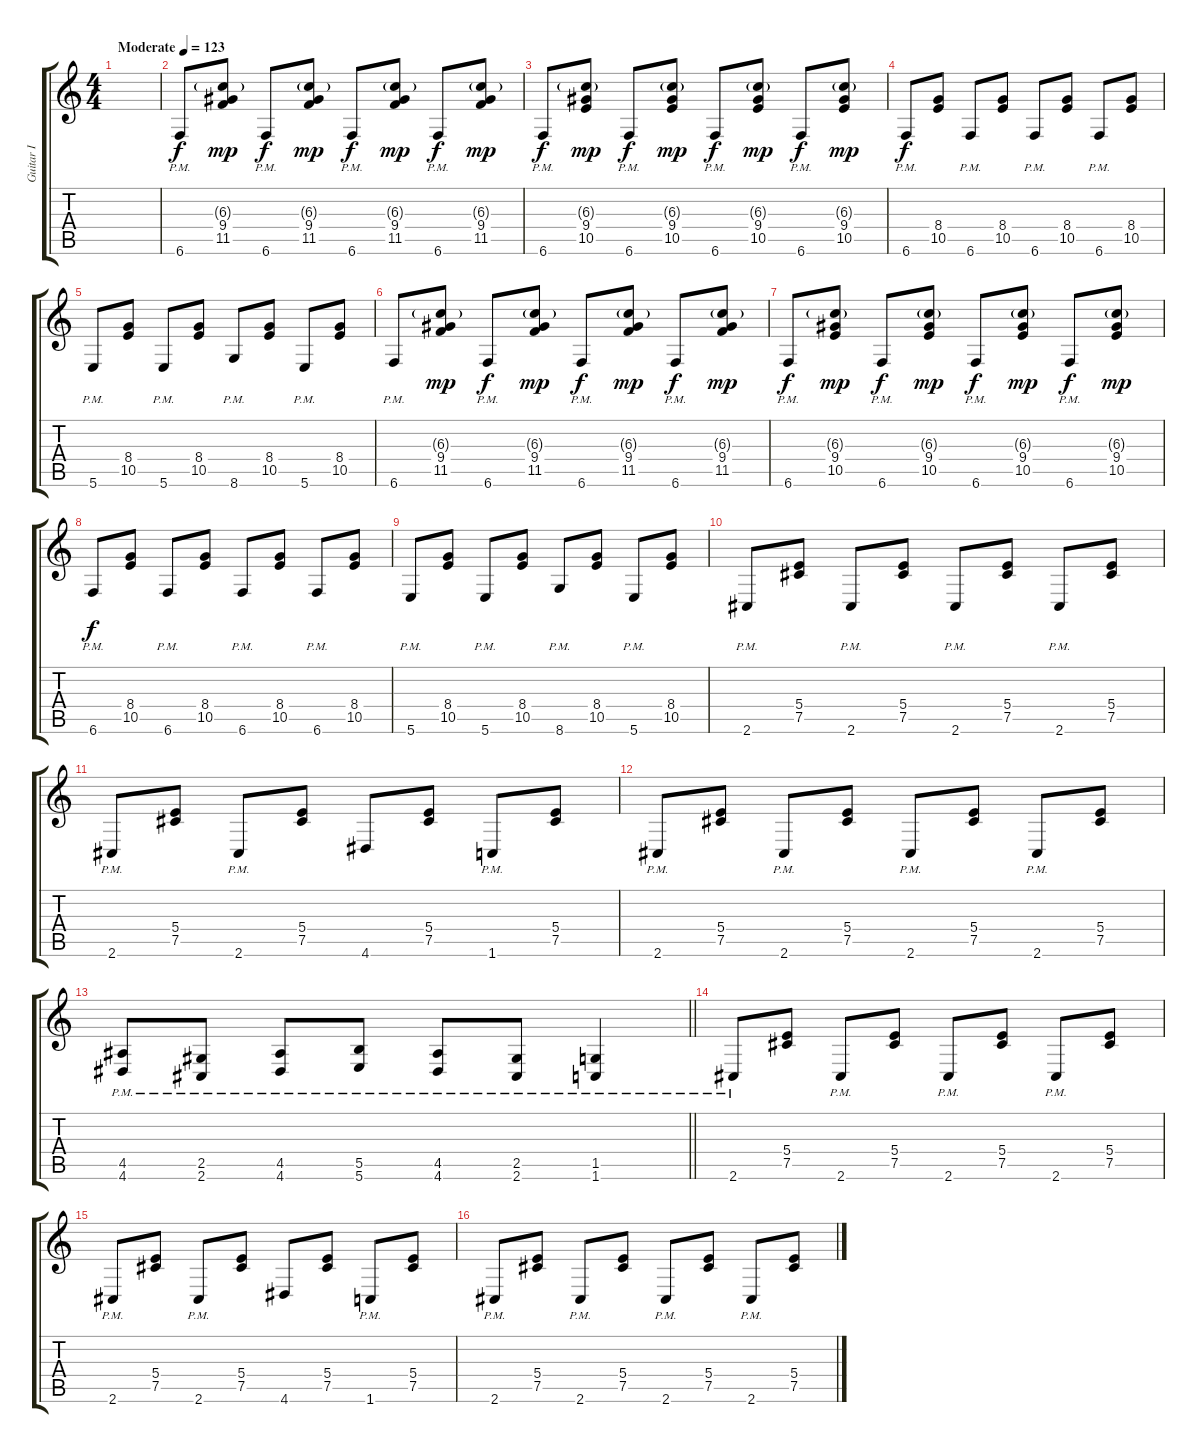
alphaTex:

\track ("Guitar I" "Guitar I") {instrument distortionguitar}
\staff {score tabs}
\tuning (Eb4 B3 Gb3 B2 Gb2 B1) {hide}
\ts (4 4)
\tempo (123 "Moderate")
\clef g2
\ks c
|
6.6{pm}.8 (6.3{g} 9.4 11.5).8{dy mp} 6.6{pm}.8{dy f} (6.3{g} 9.4 11.5).8{dy mp} 6.6{pm}.8{dy f} (6.3{g} 9.4 11.5).8{dy mp} 6.6{pm}.8{dy f} (6.3{g} 9.4 11.5).8{dy mp} |
6.6{pm}.8{dy f} (6.3{g} 9.4 10.5).8{dy mp} 6.6{pm}.8{dy f} (6.3{g} 9.4 10.5).8{dy mp} 6.6{pm}.8{dy f} (6.3{g} 9.4 10.5).8{dy mp} 6.6{pm}.8{dy f} (6.3{g} 9.4 10.5).8{dy mp} |
6.6{pm}.8{dy f} (8.4 10.5).8 6.6{pm}.8 (8.4 10.5).8 6.6{pm}.8 (8.4 10.5).8 6.6{pm}.8 (8.4 10.5).8 |
5.6{pm}.8 (8.4 10.5).8 5.6{pm}.8 (8.4 10.5).8 8.6{pm}.8 (8.4 10.5).8 5.6{pm}.8 (8.4 10.5).8 |
6.6{pm}.8 (6.3{g} 9.4 11.5).8{dy mp} 6.6{pm}.8{dy f} (6.3{g} 9.4 11.5).8{dy mp} 6.6{pm}.8{dy f} (6.3{g} 9.4 11.5).8{dy mp} 6.6{pm}.8{dy f} (6.3{g} 9.4 11.5).8{dy mp} |
6.6{pm}.8{dy f} (6.3{g} 9.4 10.5).8{dy mp} 6.6{pm}.8{dy f} (6.3{g} 9.4 10.5).8{dy mp} 6.6{pm}.8{dy f} (6.3{g} 9.4 10.5).8{dy mp} 6.6{pm}.8{dy f} (6.3{g} 9.4 10.5).8{dy mp} |
6.6{pm}.8{dy f} (8.4 10.5).8 6.6{pm}.8 (8.4 10.5).8 6.6{pm}.8 (8.4 10.5).8 6.6{pm}.8 (8.4 10.5).8 |
5.6{pm}.8 (8.4 10.5).8 5.6{pm}.8 (8.4 10.5).8 8.6{pm}.8 (8.4 10.5).8 5.6{pm}.8 (8.4 10.5).8 |
2.6{pm}.8 (5.4 7.5).8 2.6{pm}.8 (5.4 7.5).8 2.6{pm}.8 (5.4 7.5).8 2.6{pm}.8 (5.4 7.5).8 |
2.6{pm}.8 (5.4 7.5).8 2.6{pm}.8 (5.4 7.5).8 4.6.8 (5.4 7.5).8 1.6{pm}.8 (5.4 7.5).8 |
2.6{pm}.8 (5.4 7.5).8 2.6{pm}.8 (5.4 7.5).8 2.6{pm}.8 (5.4 7.5).8 2.6{pm}.8 (5.4 7.5).8 |
\barLineRight lightlight
(4.5{pm} 4.6{pm}).8 (2.5{pm} 2.6{pm}).8 (4.5{pm} 4.6{pm}).8 (5.5{pm} 5.6{pm}).8 (4.5{pm} 4.6{pm}).8 (2.5{pm} 2.6{pm}).8 (1.5{pm} 1.6{pm}).4 |
2.6{pm}.8 (5.4 7.5).8 2.6{pm}.8 (5.4 7.5).8 2.6{pm}.8 (5.4 7.5).8 2.6{pm}.8 (5.4 7.5).8 |
2.6{pm}.8 (5.4 7.5).8 2.6{pm}.8 (5.4 7.5).8 4.6.8 (5.4 7.5).8 1.6{pm}.8 (5.4 7.5).8 |
2.6{pm}.8 (5.4 7.5).8 2.6{pm}.8 (5.4 7.5).8 2.6{pm}.8 (5.4 7.5).8 2.6{pm}.8 (5.4 7.5).8
